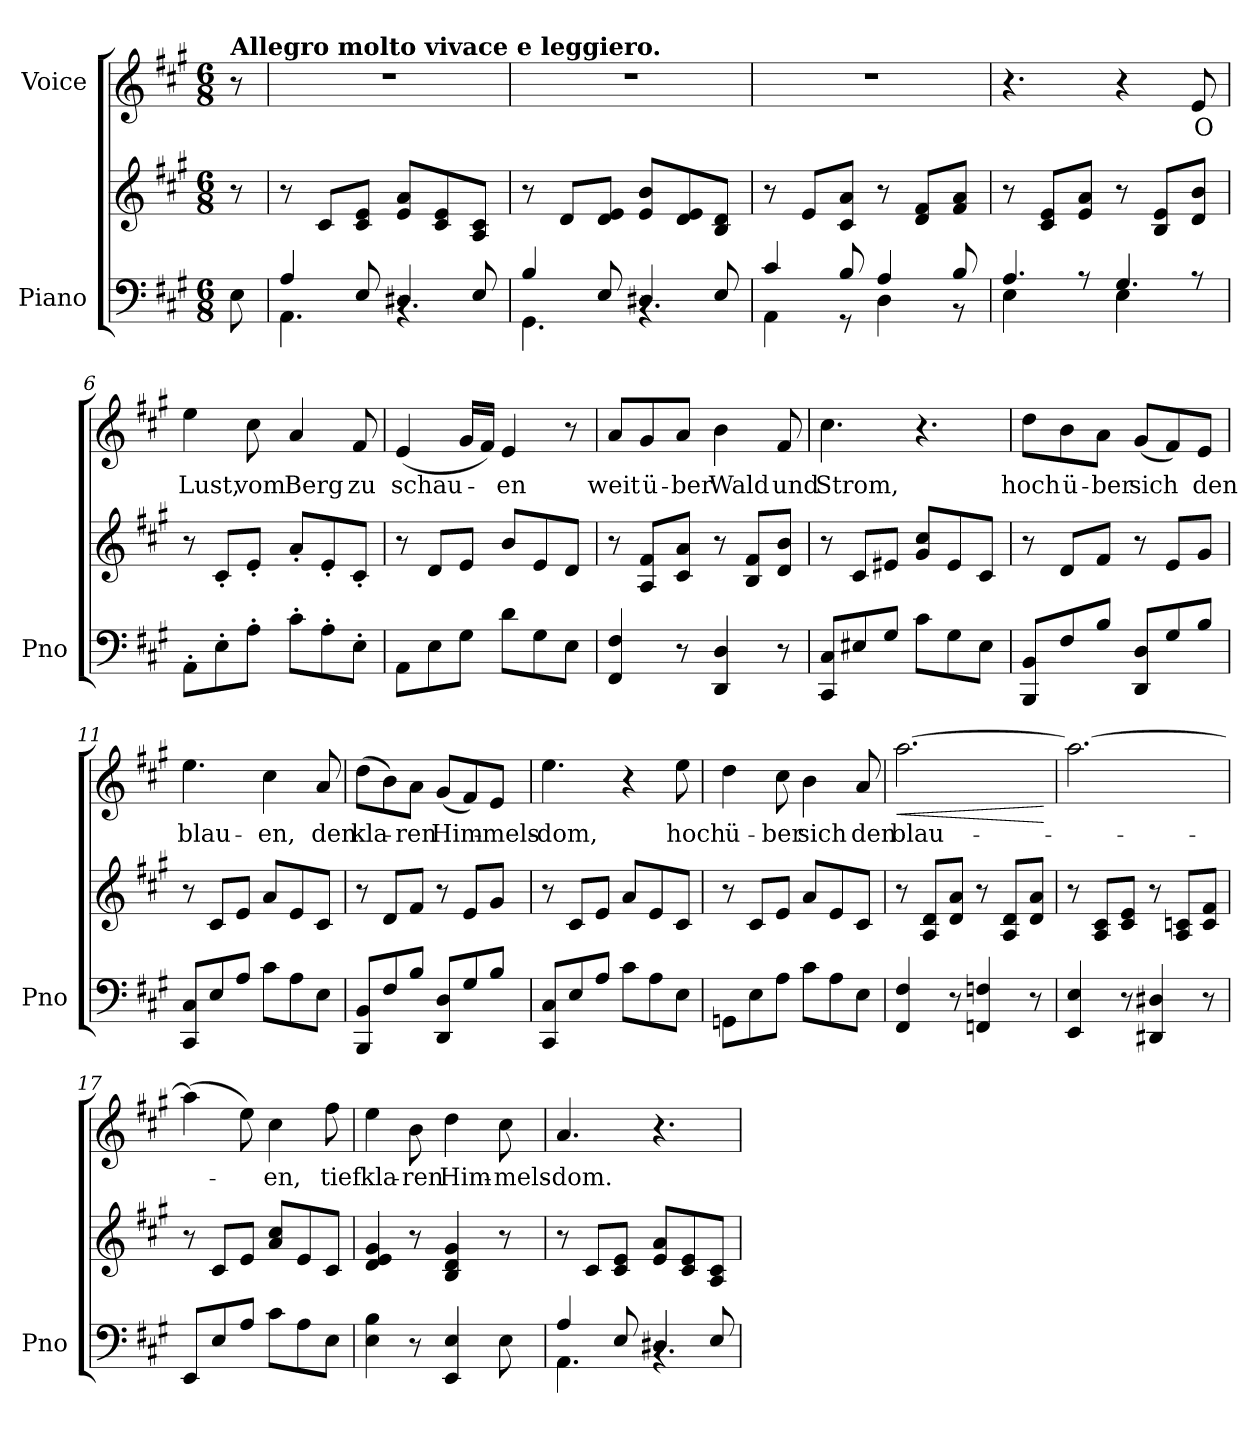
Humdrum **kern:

**kern	**kern	**kern	**text	**dynam
*part2	*part2	*part1	*part1	*part1
*staff3	*staff2	*staff1	*staff1	*staff1
*I"Piano	*	*I"Voice	*	*
*I'Pno	*	*	*	*
*clefF4	*clefG2	*clefG2	*	*
*k[f#c#g#]	*k[f#c#g#]	*k[f#c#g#]	*	*
*M6/8	*M6/8	*M6/8	*	*
=1	=1	=1	=1	=1
!	!	!LO:TX:a:B:t=Allegro molto vivace e leggiero.	!	!
8E\	8r	8r	.	.
=2	=2	=2	=2	=2
*^	*	*	*	*
4A/	4.AA\	8r	2.r	.	.
.	.	8c#/L	.	.	.
8E/	.	8c#/ 8e/J	.	.	.
4D#X/	4.rBB	8e/ 8a/L	.	.	.
.	.	8c#/ 8e/	.	.	.
8E/	.	8A/ 8c#/J	.	.	.
=3	=3	=3	=3	=3	=3
4B/	4.GG#\	8r	2.r	.	.
.	.	8d/L	.	.	.
8E/	.	8d/ 8e/J	.	.	.
4D#X/	4.rBB	8e/ 8b/L	.	.	.
.	.	8d/ 8e/	.	.	.
8E/	.	8B/ 8d/J	.	.	.
=4	=4	=4	=4	=4	=4
4c#/	4AA\	8r	2.r	.	.
.	.	8e/L	.	.	.
8B/	8r	8c#/ 8a/J	.	.	.
4A/	4D\	8r	.	.	.
.	.	8d/ 8f#/L	.	.	.
8B/	8r	8f#/ 8a/J	.	.	.
=5	=5	=5	=5	=5	=5
4.A/	4E\	8r	4.r	.	.
.	.	8c#/ 8e/L	.	.	.
.	8rA	8e/ 8a/J	.	.	.
4.G#/	4E\	8r	4r	.	.
.	.	8B/ 8e/L	.	.	.
!	!	!	!	!LO:LY:b	!
.	8rA	8d/ 8b/J	8e/	O	.
=6	=6	=6	=6	=6	=6
!	!	!	!	!LO:LY:b	!
*v	*v	*	*	*	*
8AA'\L	8r	4ee\	Lust,	.
8E'\	8c#'/L	.	.	.
!	!	!	!LO:LY:b	!
8A'\J	8e'/J	8cc#\	vom	.
!	!	!	!LO:LY:b	!
8c#'\L	8a'/L	4a/	Berg	.
8A'\	8e'/	.	.	.
!	!	!	!LO:LY:b	!
8E'\J	8c#'/J	8f#/	zu	.
=7	=7	=7	=7	=7
!	!	!	!LO:LY:b	!
8AA\L	8r	(<4e/	schau-	.
8E\	8d/L	.	.	.
8G#\J	8e/J	16g#/LL	.	.
.	.	16f#/JJ)	.	.
!	!	!	!LO:LY:b	!
8d\L	8b/L	4e/	-en	.
8G#\	8e/	.	.	.
8E\J	8d/J	8r	.	.
!!LO:LB:g=z
=8	=8	=8	=8	=8
!	!	!	!LO:LY:b	!
4FF#/ 4F#/	8r	8a/L	weit	.
!	!	!	!LO:LY:b	!
.	8A/ 8f#/L	8g#/	ü-	.
!	!	!	!LO:LY:b	!
8r	8c#/ 8a/J	8a/J	-ber	.
!	!	!	!LO:LY:b	!
4DD/ 4D/	8r	4b\	Wald	.
.	8B/ 8f#/L	.	.	.
!	!	!	!LO:LY:b	!
8r	8d/ 8b/J	8f#/	und	.
=9	=9	=9	=9	=9
!	!	!	!LO:LY:b	!
8CC#/ 8C#/L	8r	4.cc#\	Strom,	.
8E#X/	8c#/L	.	.	.
8G#/J	8e#X/J	.	.	.
8c#\L	8g#/ 8cc#/L	4.r	.	.
8G#\	8e#/	.	.	.
8E#\J	8c#/J	.	.	.
=10	=10	=10	=10	=10
!	!	!	!LO:LY:b	!
8BBB/ 8BB/L	8r	8dd\L	hoch	.
!	!	!	!LO:LY:b	!
8F#/	8d/L	8b\	ü-	.
!	!	!	!LO:LY:b	!
8B/J	8f#/J	8a\J	-ber	.
!	!	!	!LO:LY:b	!
8DD/ 8D/L	8r	(<8g#/L	sich	.
8G#/	8e/L	8f#/)	.	.
!	!	!	!LO:LY:b	!
8B/J	8g#/J	8e/J	den	.
=11	=11	=11	=11	=11
!	!	!	!LO:LY:b	!
8CC#/ 8C#/L	8r	4.ee\	blau-	.
8E/	8c#/L	.	.	.
8A/J	8e/J	.	.	.
!	!	!	!LO:LY:b	!
8c#\L	8a/L	4cc#\	-en,	.
8A\	8e/	.	.	.
!	!	!	!LO:LY:b	!
8E\J	8c#/J	8a/	den	.
=12	=12	=12	=12	=12
!	!	!	!LO:LY:b	!
8BBB/ 8BB/L	8r	(>8dd\L	kla-	.
8F#/	8d/L	8b\)	.	.
!	!	!	!LO:LY:b	!
8B/J	8f#/J	8a\J	-ren	.
!	!	!	!LO:LY:b	!
8DD/ 8D/L	8r	(<8g#/L	Him-	.
8G#/	8e/L	8f#/)	.	.
!	!	!	!LO:LY:b	!
8B/J	8g#/J	8e/J	mels-	.
=13	=13	=13	=13	=13
!	!	!	!LO:LY:b	!
8CC#/ 8C#/L	8r	4.ee\	-dom,	.
8E/	8c#/L	.	.	.
8A/J	8e/J	.	.	.
8c#\L	8a/L	4r	.	.
8A\	8e/	.	.	.
!	!	!	!LO:LY:b	!
8E\J	8c#/J	8ee\	hoch	.
=14	=14	=14	=14	=14
!	!	!	!LO:LY:b	!
8GGn\L	8r	4dd\	ü-	.
8E\	8c#/L	.	.	.
!	!	!	!LO:LY:b	!
8A\J	8e/J	8cc#\	-ber	.
!	!	!	!LO:LY:b	!
8c#\L	8a/L	4b\	sich	.
8A\	8e/	.	.	.
!	!	!	!LO:LY:b	!
8E\J	8c#/J	8a/	den	.
!!LO:LB:g=z
=15	=15	=15	=15	=15
!	!	!	!LO:LY:b	!LO:HP:b
4FF#/ 4F#/	8r	[2.aa\	blau-	<
.	8A/ 8d/L	.	.	.
8r	8d/ 8a/J	.	.	.
4FFn/ 4Fn/	8r	.	.	.
.	8A/ 8d/L	.	.	.
8r	8d/ 8a/J	.	.	.
.	.	.	.	[
=16	=16	=16	=16	=16
4EE/ 4E/	8r	2.aa\_	.	.
.	8A/ 8c#/L	.	.	.
8r	8c#/ 8e/J	.	.	.
4DD#X/ 4D#X/	8r	.	.	.
.	8A/ 8cn/L	.	.	.
8r	8c/ 8f#/J	.	.	.
=17	=17	=17	=17	=17
8EE/L	8r	(>4aa\]	.	.
8E/	8c#/L	.	.	.
8A/J	8e/J	8ee\)	.	.
!	!	!	!LO:LY:b	!
8c#\L	8a/ 8cc#/L	4cc#\	-en,	.
8A\	8e/	.	.	.
!	!	!	!LO:LY:b	!
8E\J	8c#/J	8ff#\	tief	.
=18	=18	=18	=18	=18
!	!	!	!LO:LY:b	!
4E\ 4B\	4d/ 4e/ 4g#/	4ee\	kla-	.
!	!	!	!LO:LY:b	!
8r	8r	8b\	-ren	.
!	!	!	!LO:LY:b	!
4EE/ 4E/	4B/ 4d/ 4g#/	4dd\	Him-	.
!	!	!	!LO:LY:b	!
8E\	8r	8cc#\	-mels-	.
=19	=19	=19	=19	=19
*^	*	*	*	*
!	!	!	!	!LO:LY:b	!
4A/	4.AA\	8r	4.a/	-dom.	.
.	.	8c#/L	.	.	.
8E/	.	8c#/ 8e/J	.	.	.
4D#X/	4.rBB	8e/ 8a/L	4.r	.	.
.	.	8c#/ 8e/	.	.	.
8E/	.	8A/ 8c#/J	.	.	.
*v	*v	*	*	*	*
=	=	=	=	=
*-	*-	*-	*-	*-
